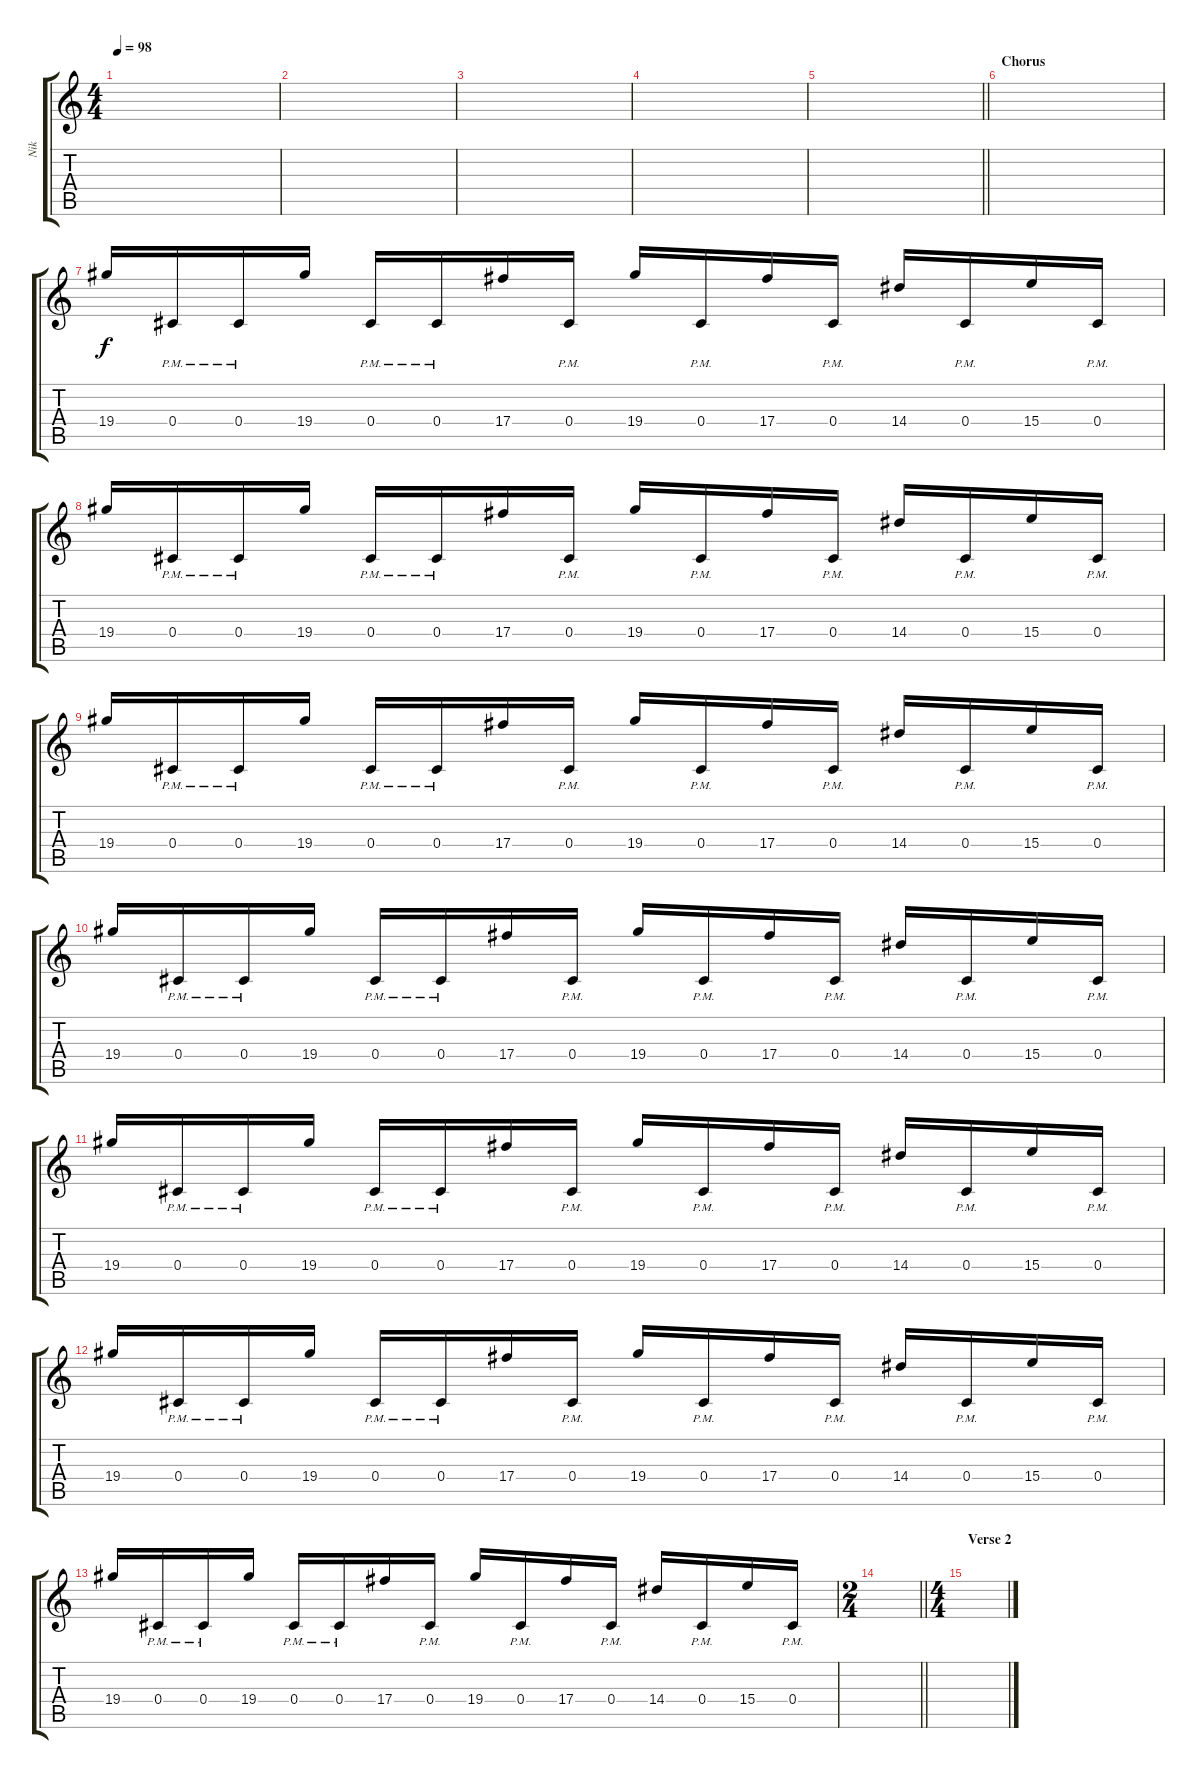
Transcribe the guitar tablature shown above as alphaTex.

\track ("Nik" "Nik") {instrument distortionguitar}
\staff {score tabs}
\tuning (Eb4 Bb3 Gb3 Db3 Ab2 Db2) {hide}
\ts (4 4)
\tempo 98
\clef g2
\ks c
|
|
|
|
\barLineRight lightlight
|
\section ("" "Chorus")
|
19.4.16 0.4{pm}.16 0.4{pm}.16 19.4.16 0.4{pm}.16 0.4{pm}.16 17.4.16 0.4{pm}.16 19.4.16 0.4{pm}.16 17.4.16 0.4{pm}.16 14.4.16 0.4{pm}.16 15.4.16 0.4{pm}.16 |
19.4.16 0.4{pm}.16 0.4{pm}.16 19.4.16 0.4{pm}.16 0.4{pm}.16 17.4.16 0.4{pm}.16 19.4.16 0.4{pm}.16 17.4.16 0.4{pm}.16 14.4.16 0.4{pm}.16 15.4.16 0.4{pm}.16 |
19.4.16 0.4{pm}.16 0.4{pm}.16 19.4.16 0.4{pm}.16 0.4{pm}.16 17.4.16 0.4{pm}.16 19.4.16 0.4{pm}.16 17.4.16 0.4{pm}.16 14.4.16 0.4{pm}.16 15.4.16 0.4{pm}.16 |
19.4.16 0.4{pm}.16 0.4{pm}.16 19.4.16 0.4{pm}.16 0.4{pm}.16 17.4.16 0.4{pm}.16 19.4.16 0.4{pm}.16 17.4.16 0.4{pm}.16 14.4.16 0.4{pm}.16 15.4.16 0.4{pm}.16 |
19.4.16 0.4{pm}.16 0.4{pm}.16 19.4.16 0.4{pm}.16 0.4{pm}.16 17.4.16 0.4{pm}.16 19.4.16 0.4{pm}.16 17.4.16 0.4{pm}.16 14.4.16 0.4{pm}.16 15.4.16 0.4{pm}.16 |
19.4.16 0.4{pm}.16 0.4{pm}.16 19.4.16 0.4{pm}.16 0.4{pm}.16 17.4.16 0.4{pm}.16 19.4.16 0.4{pm}.16 17.4.16 0.4{pm}.16 14.4.16 0.4{pm}.16 15.4.16 0.4{pm}.16 |
19.4.16 0.4{pm}.16 0.4{pm}.16 19.4.16 0.4{pm}.16 0.4{pm}.16 17.4.16 0.4{pm}.16 19.4.16 0.4{pm}.16 17.4.16 0.4{pm}.16 14.4.16 0.4{pm}.16 15.4.16 0.4{pm}.16 |
\ts (2 4)
\barLineRight lightlight
|
\ts (4 4)
\section ("" "Verse 2")
